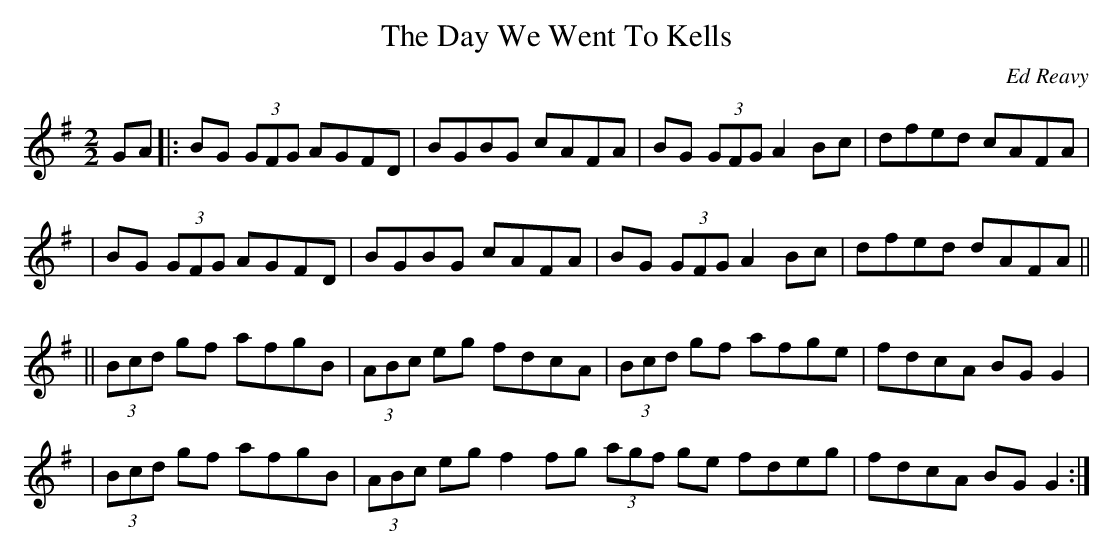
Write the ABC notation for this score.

X:1
T:The Day We Went To Kells
C:Ed Reavy
M:2/2
L:1/8
K:G
GA \
|: BG (3GFG AGFD | BGBG cAFA | BG (3GFG A2 Bc | dfed cAFA |
| BG (3GFG AGFD | BGBG cAFA | BG (3GFG A2 Bc | dfed dAFA ||
|| (3Bcd gf afgB | (3ABc eg fdcA | (3Bcd gf afge | fdcA BGG2 |
| (3Bcd gf afgB | (3ABc eg f2 fg (3agf ge fdeg | fdcA BG G2 :|
